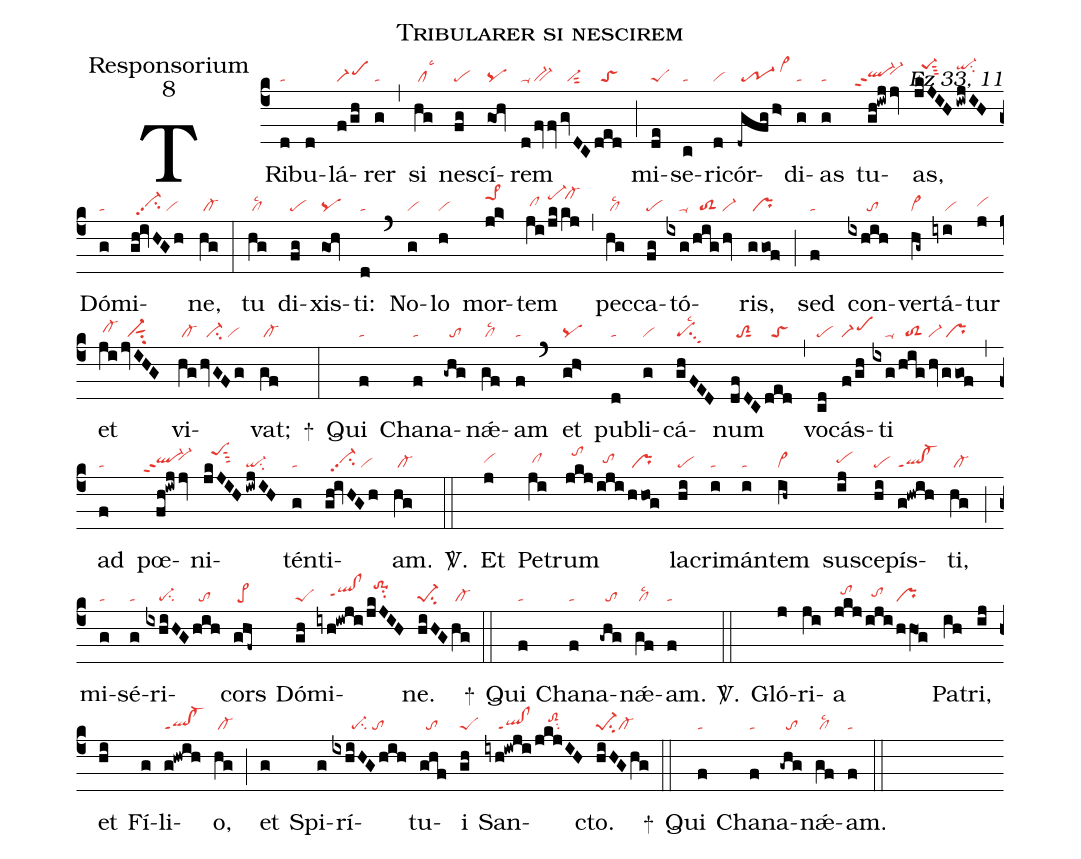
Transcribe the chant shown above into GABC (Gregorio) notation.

name:Tribularer si nescirem;
office-part:Responsorium;
mode:8;
commentary:Ez 33, 11;
nabc-lines:1;
%%
(c4)
TRi(d|ta)bu(d)lá(f/gh|scM1)rer(g|ta) (,)
si(hg|/cllsc3) ne(fg|pe)scí(gOh|pq)rem(d|ta-|/fvfv|bv-|gvDC|//vi-sut2|ded|//toS) (;)
mi(de|peS)se(c|ta)ri(d|vi)cór(-dgfg/h>|/tr-1/vi>hj)di(g|ta)as(g|ta) tu(gh!iwjjv|````ql-hhppt2``vi-hi)as,(jkJIH|//pe-1hksut3|/iwjIH|qi-hksu2) Dó(g|ta)mi(gh!ivHGh|//vi-hhpp2su2/vi)ne,(hg|/cl-) (:)
tu(hg|/cllsc2) di(fg|pe)xis(gOh|pq)ti:(d|ta) (`)
No(g|vi)lo(h|vi) mor(jk>|pe>1hk)tem(ji|/clhh|/jk|pe-hk|kj|/cl-hk) (,)
pec(hg|/cllsc2)ca(fg|pe)tó(ixg|////ta-|/hig|//toS2|/hv|vi-)ris,(ggof|/pr) (;)
sed(f|ta) con(ixhih|//////to)ver(hg~|cl~)tá(iyi|////vi)tur(j|vihh) et(ji|/cl-hh|/jvIHG|//vi-sut1su2) vi(hg|/cl-|/hvGFg|//vi-su2/vi)vat;(gf|/cl-) +(:)
Qui(f|ta) Cha(f|ta)na(-ghg|//to)nǽ(gf|/cllsc2)am(f|ta) (`)
et(gh>|pq) pu(d|ta)bli(g|vi)cá(ghFED|pesu3lsc2)num(dfDC|//toS2sut1|ded|//toS) (,)
vo(cd|pe)cás(f/gh|scM1)ti(ixg|////ta-|/hig|//toS2|/hv|vi-|ggof|/pr) (,)
ad(f|ta) pœ(fh!iwjjv|````ql-hhppt2``vi-hi)ni(jkJIH|//peShksut3|/iwjIH|qi-su2)tén(g|ta)ti(gh!ivHGh|//vi-hhpp2su2/vi)am.(hg|/cl-) <sp>V/</sp>.(::)
Et(j|vihh) Pe(ji|/clhh)trum(jkj|//tohk|/iji|//tohh|/hhog|/pr) la(hi|pe)cri(i|ta)mán(i|ta)tem(ih~|cl~) su(ij|pehh)sce(hi|pe)pís(g!hwih|ql!cl-ppt1)ti,(hg|/cl-) (;)
mi(g|ta)sé(g|ta)ri(ixhiHG|////pe-su2|hih|//to)cors(ghf~|/pe>) Dó(gh|peS)mi(iyh!iwji|////qlhh!clhhppt1|/jkJIH|//to-1hksu2)ne.(hiHG|pe-1su2|hg|/cl-) +(::)
Qui(f|ta) Cha(f|ta)na(-ghg|//to)nǽ(gf|/cllsc2)am.(f|ta) <sp>V/</sp>.(::)
Gló(j)ri(ji)a(jkj|//tohi|/iji|//tohh|/hhO1g|pr) Pa(ih)tri,(ij) et(hi) Fí(g)li(g!hwih|ql!cl-ppt1)o,(hg|/cl-) (;)
et(g) Spi(g)rí(ixhiHGhih|//////pe-su2/to)tu(ghf|//to)i(gh|peS) San(iyh!iwji|////ql!clppt1|/jkjIH|////toS2hisu2)cto.(hiHGhg|pe-1su2cl-) +(::)
Qui(f|ta) Cha(f|ta)na(-ghg|//to)nǽ(gf|/cllsc2)am.(f|ta) (::)
